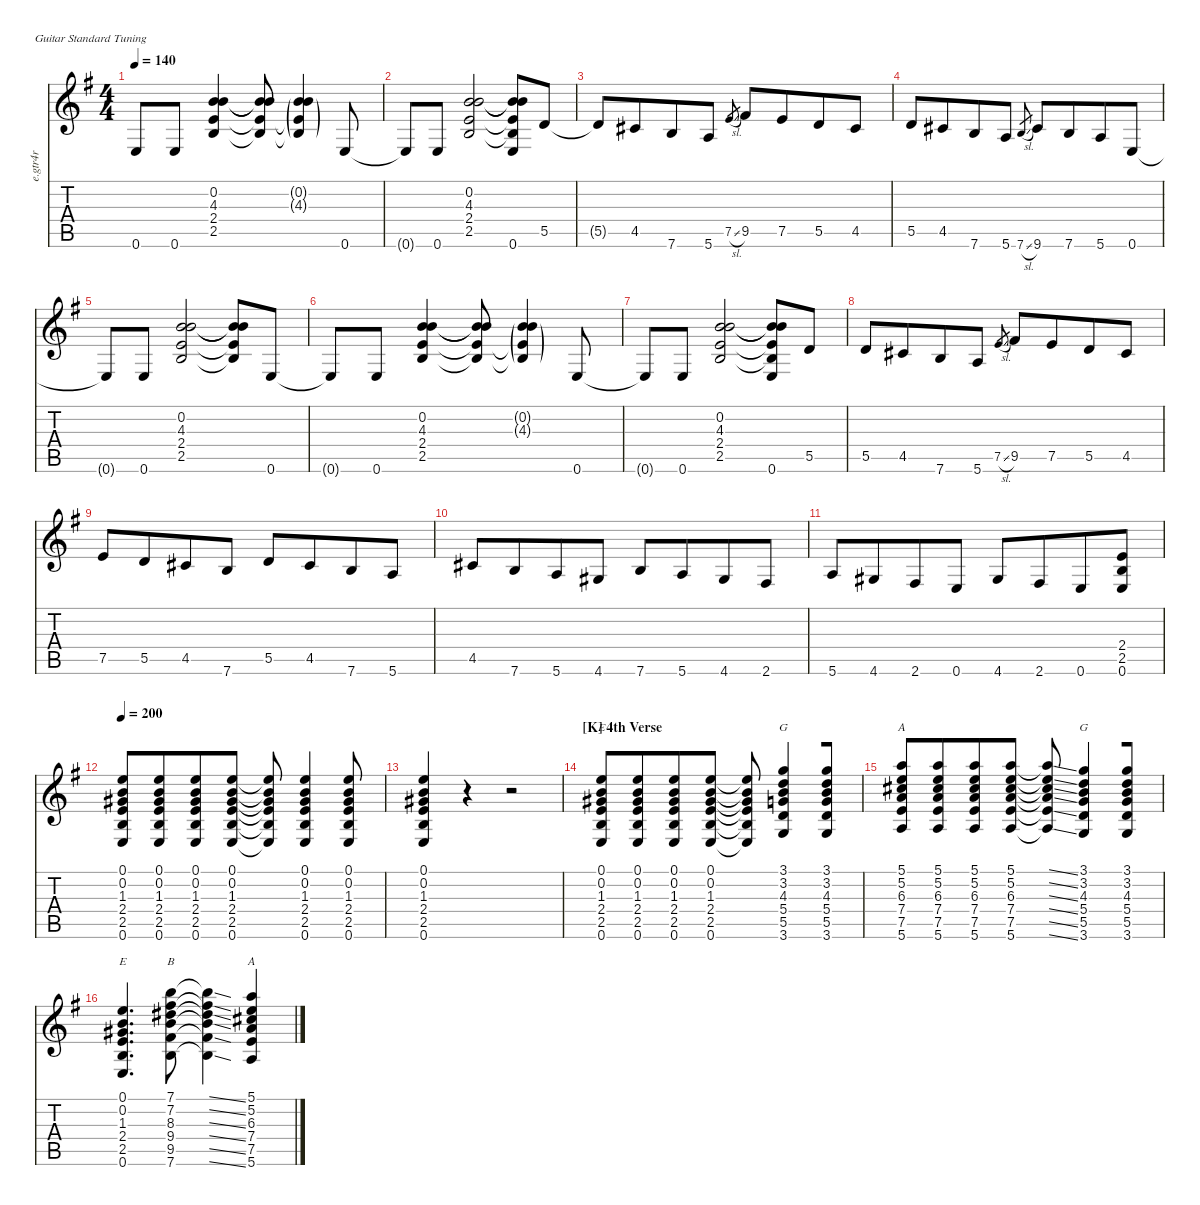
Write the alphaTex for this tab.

\defaultSystemsLayout 4
\hideDynamics
\bracketExtendMode nobrackets
\track ("E.Guitar III (Right)" "e.gtr4r") {instrument distortionguitar}
\staff {score tabs}
\tuning (E4 B3 G3 D3 A2 E2)
\chord ("E" 0 0 1 2 2 0) {showdiagram false showfingering false}
\chord ("G" 3 3 4 5 5 3) {showdiagram false showfingering false barre (3 3)}
\chord ("A" 5 5 6 7 7 5) {firstfret 5 showdiagram false showfingering false barre (5 5)}
\chord ("B" 7 7 8 9 9 7) {firstfret 7 showdiagram false showfingering false barre (7 7)}
\ts (4 4)
\tempo 140
\clef g2
\ks g
0.6{t acc forcenatural}.8{dy mf beam Up} 0.6{acc forcenatural}.8{beam Up} (2.5{acc forcenatural} 2.4{acc forcenatural} 4.3{acc forcenatural} 0.2{acc forcenatural}).4{beam Up} (2.5{t acc forcenatural} 2.4{t acc forcenatural} 4.3{t acc forcenatural} 0.2{t acc forcenatural}).8{beam Up} (2.5{g t acc forcenatural} 2.4{g t acc forcenatural} 4.3{g acc forcenatural} 0.2{g acc forcenatural}).4{beam Up} 0.6{acc forcenatural}.8{beam Up} |
0.6{t acc forcenatural}.8{beam Up} 0.6{acc forcenatural}.8{beam Up} (2.5{acc forcenatural} 2.4{acc forcenatural} 4.3{acc forcenatural} 0.2{acc forcenatural}).2{beam Up} (2.5{t acc forcenatural} 2.4{t acc forcenatural} 4.3{t acc forcenatural} 0.2{t acc forcenatural} 0.6{acc forcenatural}).8{beam Up} 5.5{acc forcenatural}.8{beam Up} |
5.5{t acc forcenatural}.8{beam Up} 4.5{acc #}.8{beam Up beam merge} 7.6{acc forcenatural}.8{beam Up} 5.6{acc forcenatural}.8{beam Up} 7.5{sl acc forcenatural}.8{gr beam Up} 9.5{acc #}.8{beam Up} 7.5{acc forcenatural}.8{beam Up beam merge} 5.5{acc forcenatural}.8{beam Up} 4.5{acc #}.8{beam Up} |
5.5{acc forcenatural}.8{beam Up} 4.5{acc #}.8{beam Up beam merge} 7.6{acc forcenatural}.8{beam Up} 5.6{acc forcenatural}.8{beam Up} 7.6{sl acc forcenatural}.8{gr beam Up} 9.6{acc #}.8{beam Up} 7.6{acc forcenatural}.8{beam Up beam merge} 5.6{acc forcenatural}.8{beam Up} 0.6{acc forcenatural}.8{beam Up} |
0.6{t acc forcenatural}.8{beam Up} 0.6{acc forcenatural}.8{beam Up} (2.5{acc forcenatural} 2.4{acc forcenatural} 4.3{acc forcenatural} 0.2{acc forcenatural}).2{beam Up} (2.5{t acc forcenatural} 2.4{t acc forcenatural} 4.3{t acc forcenatural} 0.2{t acc forcenatural}).8{beam Up} 0.6{acc forcenatural}.8{beam Up} |
0.6{t acc forcenatural}.8{beam Up} 0.6{acc forcenatural}.8{beam Up} (2.5{acc forcenatural} 2.4{acc forcenatural} 4.3{acc forcenatural} 0.2{acc forcenatural}).4{beam Up} (2.5{t acc forcenatural} 2.4{t acc forcenatural} 4.3{t acc forcenatural} 0.2{t acc forcenatural}).8{beam Up} (2.5{g t acc forcenatural} 2.4{g t acc forcenatural} 4.3{g acc forcenatural} 0.2{g acc forcenatural}).4{beam Up} 0.6{acc forcenatural}.8{beam Up} |
0.6{t acc forcenatural}.8{beam Up} 0.6{acc forcenatural}.8{beam Up} (2.5{acc forcenatural} 2.4{acc forcenatural} 4.3{acc forcenatural} 0.2{acc forcenatural}).2{beam Up} (2.5{t acc forcenatural} 2.4{t acc forcenatural} 4.3{t acc forcenatural} 0.2{t acc forcenatural} 0.6{acc forcenatural}).8{beam Up} 5.5{acc forcenatural}.8{beam Up} |
5.5{acc forcenatural}.8{beam Up} 4.5{acc #}.8{beam Up beam merge} 7.6{acc forcenatural}.8{beam Up} 5.6{acc forcenatural}.8{beam Up} 7.5{sl acc forcenatural}.8{gr beam Up} 9.5{acc #}.8{beam Up beam merge} 7.5{acc forcenatural}.8{beam Up beam merge} 5.5{acc forcenatural}.8{beam Up} 4.5{acc #}.8{beam Up} |
7.5{acc forcenatural}.8{beam Up} 5.5{acc forcenatural}.8{beam Up beam merge} 4.5{acc #}.8{beam Up} 7.6{acc forcenatural}.8{beam Up} 5.5{acc forcenatural}.8{beam Up} 4.5{acc #}.8{beam Up beam merge} 7.6{acc forcenatural}.8{beam Up} 5.6{acc forcenatural}.8{beam Up} |
4.5{acc #}.8{beam Up} 7.6{acc forcenatural}.8{beam Up beam merge} 5.6{acc forcenatural}.8{beam Up} 4.6{acc #}.8{beam Up} 7.6{acc forcenatural}.8{beam Up} 5.6{acc forcenatural}.8{beam Up beam merge} 4.6{acc #}.8{beam Up} 2.6{acc #}.8{beam Up} |
5.6{acc forcenatural}.8{beam Up} 4.6{acc #}.8{beam Up beam merge} 2.6{acc #}.8{beam Up} 0.6{acc forcenatural}.8{beam Up} 4.6{acc #}.8{beam Up} 2.6{acc #}.8{beam Up beam merge} 0.6{acc forcenatural}.8{beam Up} (0.6{acc forcenatural} 2.5{acc forcenatural} 2.4{acc forcenatural}).8{beam Up} |
\tempo 200
(0.1{acc forcenatural} 0.2{acc forcenatural} 1.3{acc #} 2.4{acc forcenatural} 2.5{acc forcenatural} 0.6{acc forcenatural}).8{beam Up} (0.1{acc forcenatural} 0.2{acc forcenatural} 1.3{acc #} 2.4{acc forcenatural} 2.5{acc forcenatural} 0.6{acc forcenatural}).8{beam Up beam merge} (0.1{acc forcenatural} 0.2{acc forcenatural} 1.3{acc #} 2.4{acc forcenatural} 2.5{acc forcenatural} 0.6{acc forcenatural}).8{beam Up} (0.1{acc forcenatural} 0.2{acc forcenatural} 1.3{acc #} 2.4{acc forcenatural} 2.5{acc forcenatural} 0.6{acc forcenatural}).8{beam Up} (0.1{t acc forcenatural} 0.2{t acc forcenatural} 1.3{t acc #} 2.4{t acc forcenatural} 2.5{t acc forcenatural} 0.6{t acc forcenatural}).8{beam Up} (0.1{acc forcenatural} 0.2{acc forcenatural} 1.3{acc #} 2.4{acc forcenatural} 2.5{acc forcenatural} 0.6{acc forcenatural}).4{beam Up} (0.1{acc forcenatural} 0.2{acc forcenatural} 1.3{acc #} 2.4{acc forcenatural} 2.5{acc forcenatural} 0.6{acc forcenatural}).8{beam Up} |
(0.1{acc forcenatural} 0.2{acc forcenatural} 1.3{acc #} 2.4{acc forcenatural} 2.5{acc forcenatural} 0.6{acc forcenatural}).4{beam Up} r.4{beam Down} r.2{beam Down} |
\section ("K" "4th Verse")
(0.6{acc forcenatural} 2.5{acc forcenatural} 2.4{acc forcenatural} 1.3{acc #} 0.2{acc forcenatural} 0.1{acc forcenatural}).8{ch "E" beam Up} (0.6{acc forcenatural} 2.5{acc forcenatural} 2.4{acc forcenatural} 1.3{acc #} 0.2{acc forcenatural} 0.1{acc forcenatural}).8{beam Up beam merge} (0.6{acc forcenatural} 2.5{acc forcenatural} 2.4{acc forcenatural} 1.3{acc #} 0.2{acc forcenatural} 0.1{acc forcenatural}).8{beam Up} (0.6{acc forcenatural} 2.5{acc forcenatural} 2.4{acc forcenatural} 1.3{acc #} 0.2{acc forcenatural} 0.1{acc forcenatural}).8{beam Up} (0.6{t acc forcenatural} 2.5{t acc forcenatural} 2.4{t acc forcenatural} 1.3{t acc #} 0.2{t acc forcenatural} 0.1{t acc forcenatural}).8{beam Up} (3.6{acc forcenatural} 5.5{acc forcenatural} 5.4{acc forcenatural} 4.3{acc forcenatural} 3.2{acc forcenatural} 3.1{acc forcenatural}).4{ch "G" beam Up beam merge} (3.6{acc forcenatural} 5.5{acc forcenatural} 5.4{acc forcenatural} 4.3{acc forcenatural} 3.2{acc forcenatural} 3.1{acc forcenatural}).8{beam Up beam merge} |
(5.6{acc forcenatural} 7.5{acc forcenatural} 7.4{acc forcenatural} 6.3{acc #} 5.2{acc forcenatural} 5.1{acc forcenatural}).8{ch "A" beam Up} (5.6{acc forcenatural} 7.5{acc forcenatural} 7.4{acc forcenatural} 6.3{acc #} 5.2{acc forcenatural} 5.1{acc forcenatural}).8{beam Up beam merge} (5.6{acc forcenatural} 7.5{acc forcenatural} 7.4{acc forcenatural} 6.3{acc #} 5.2{acc forcenatural} 5.1{acc forcenatural}).8{beam Up} (5.6{acc forcenatural} 7.5{acc forcenatural} 7.4{acc forcenatural} 6.3{acc #} 5.2{acc forcenatural} 5.1{acc forcenatural}).8{beam Up} (5.6{ss t acc forcenatural} 7.5{ss t acc forcenatural} 7.4{ss t acc forcenatural} 6.3{ss t acc #} 5.2{ss t acc forcenatural} 5.1{ss t acc forcenatural}).8{beam Up} (3.6{acc forcenatural} 5.5{acc forcenatural} 5.4{acc forcenatural} 4.3{acc forcenatural} 3.2{acc forcenatural} 3.1{acc forcenatural}).4{ch "G" beam Up beam merge} (3.6{acc forcenatural} 5.5{acc forcenatural} 5.4{acc forcenatural} 4.3{acc forcenatural} 3.2{acc forcenatural} 3.1{acc forcenatural}).8{beam Up beam merge} |
(0.6{acc forcenatural} 2.5{acc forcenatural} 2.4{acc forcenatural} 1.3{acc #} 0.2{acc forcenatural} 0.1{acc forcenatural}).4{d ch "E" beam Up} (7.6{acc forcenatural} 9.5{acc #} 9.4{acc forcenatural} 8.3{acc #} 7.2{acc #} 7.1{acc forcenatural}).8{ch "B" beam Down} (7.6{ss t acc forcenatural} 9.5{ss t acc #} 9.4{ss t acc forcenatural} 8.3{ss t acc #} 7.2{ss t acc #} 7.1{ss t acc forcenatural}).4{beam Down} (5.6{acc forcenatural} 7.5{acc forcenatural} 7.4{acc forcenatural} 6.3{acc #} 5.2{acc forcenatural} 5.1{acc forcenatural}).4{ch "A" beam Up beam merge}
